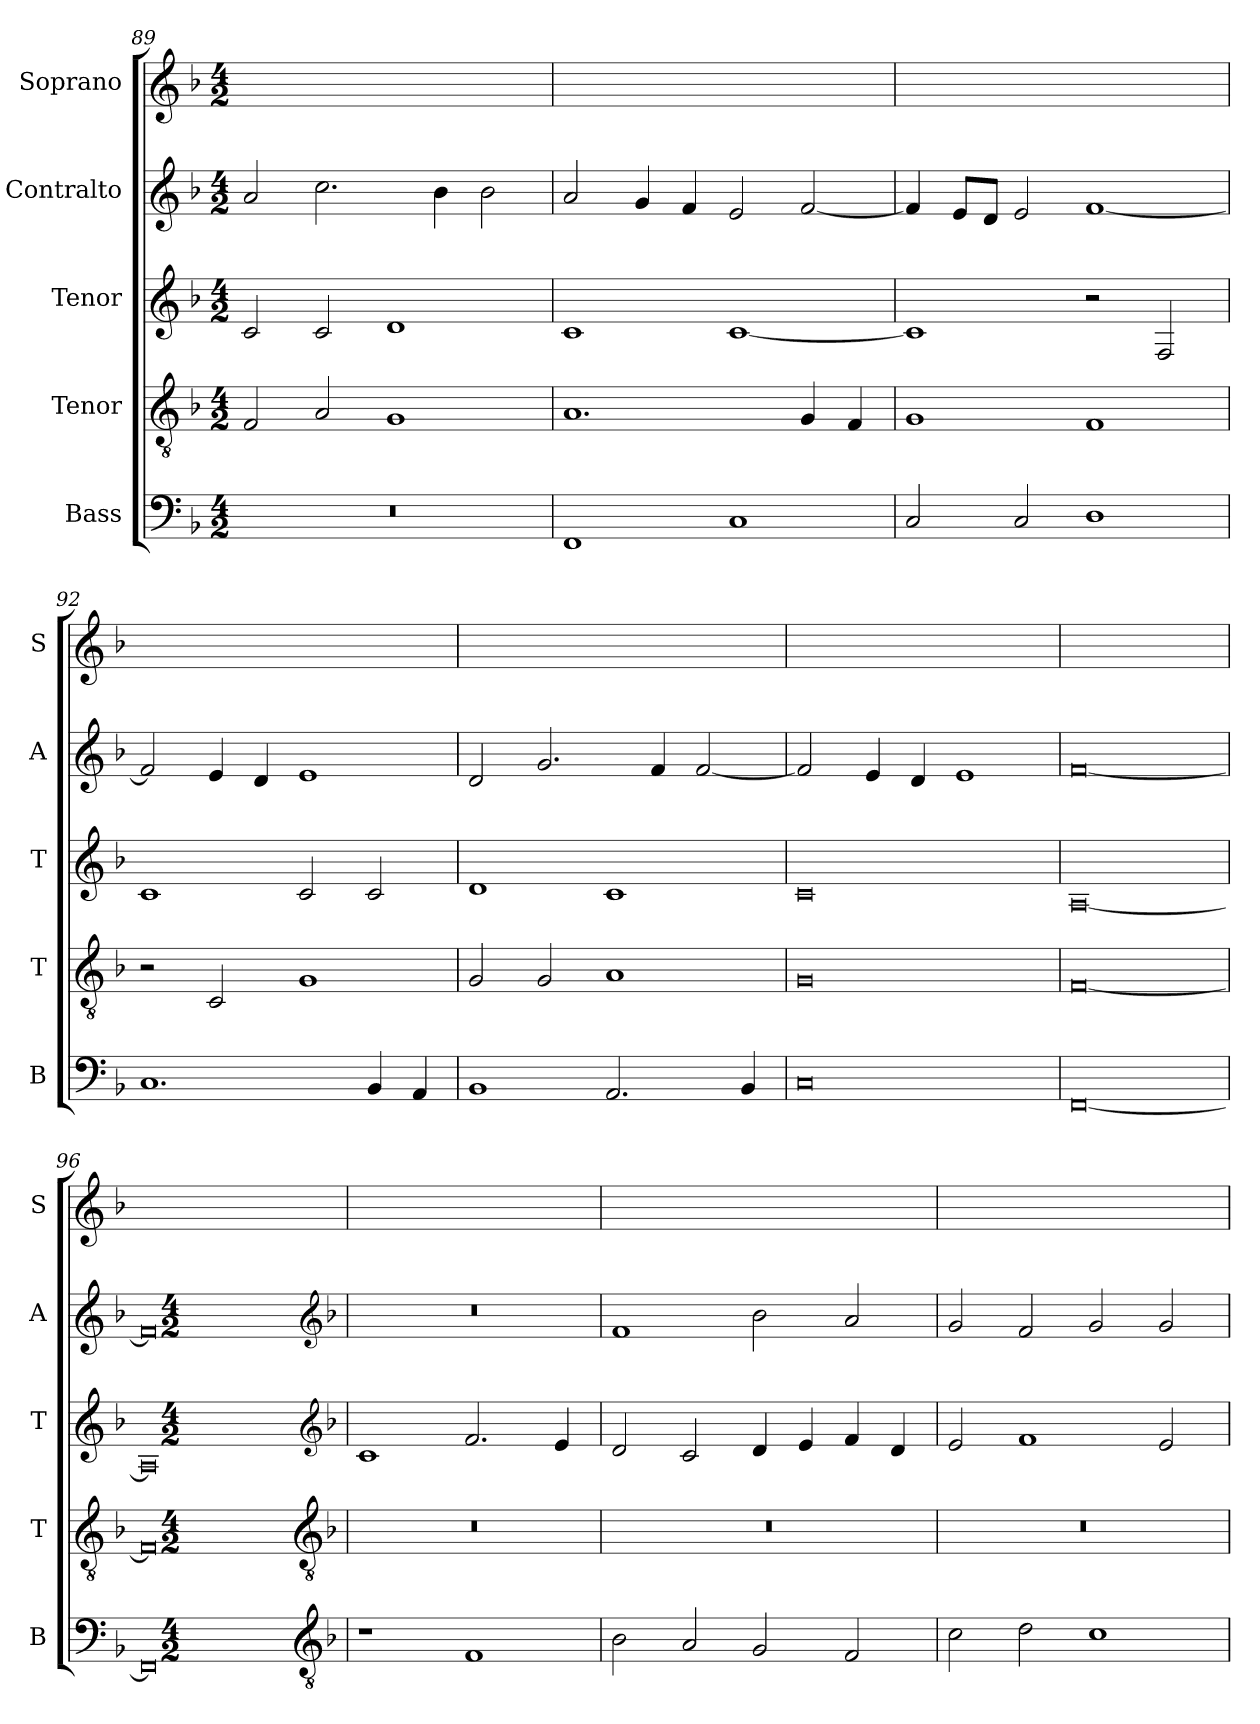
**kern	**kern	**kern	**kern	**kern
*part5	*part4	*part3	*part2	*part1
*staff5	*staff4	*staff3	*staff2	*staff1
*I"Bass	*I"Tenor	*I"Tenor	*I"Contralto	*I"Soprano
*I'B	*I'T	*I'T	*I'A	*I'S
*clefF4	*clefGv2	*clefG2	*clefG2	*clefG2
*k[b-]	*k[b-]	*k[b-]	*k[b-]	*k[b-]
*F:ion	*F:ion	*F:ion	*F:ion	*F:ion
*M4/2	*M4/2	*M4/2	*M4/2	*M4/2
=89	=89	=89	=89	=89
0r	2F	2c	2a	0ryy
.	2A	2c	2.cc	.
.	1G	1d	.	.
.	.	.	4b-	.
.	.	.	2b-	.
=90	=90	=90	=90	=90
1FF	1.A	1c	2a	0ryy
.	.	.	4g	.
.	.	.	4f	.
1C	.	[1c	2e	.
.	4G	.	[2f	.
.	4F	.	.	.
=91	=91	=91	=91	=91
2C	1G	1c]	4f]	0ryy
.	.	.	8e/L	.
.	.	.	8d/J	.
2C	.	.	2e	.
1D	1F	2r	[1f	.
.	.	2F	.	.
=92	=92	=92	=92	=92
1.C	2r	1c	2f]	0ryy
.	2C	.	4e	.
.	.	.	4d	.
.	1G	2c	1e	.
4BB-	.	2c	.	.
4AA	.	.	.	.
=93	=93	=93	=93	=93
1BB-	2G	1d	2d	0ryy
.	2G	.	2.g	.
2.AA	1A	1c	.	.
.	.	.	4f	.
.	.	.	[2f	.
4BB-	.	.	.	.
=94	=94	=94	=94	=94
0C	0G	0c	2f]	0ryy
.	.	.	4e	.
.	.	.	4d	.
.	.	.	1e	.
=95	=95	=95	=95	=95
[0FF	[0F	[0A	[0f	0ryy
=96	=96	=96	=96	=96
0FF]	0F]	0A]	0f]	0ryy
*clefGv2	*clefGv2	*clefG2	*clefG2	*
*k[b-]	*k[b-]	*k[b-]	*k[b-]	*
*F:ion	*F:ion	*F:ion	*F:ion	*
*M4/2	*M4/2	*M4/2	*M4/2	*
=97	=97	=97	=97	=97
1r	0r	1c	0r	0ryy
1F	.	2.f	.	.
.	.	4e	.	.
=98	=98	=98	=98	=98
2B-	0r	2d	1f	0ryy
2A	.	2c	.	.
2G	.	4d	2b-	.
.	.	4e	.	.
2F	.	4f	2a	.
.	.	4d	.	.
=99	=99	=99	=99	=99
2c	0r	2e	2g	0ryy
2d	.	1f	2f	.
1c	.	.	2g	.
.	.	2e	2g	.
=	=	=	=	=
*-	*-	*-	*-	*-
